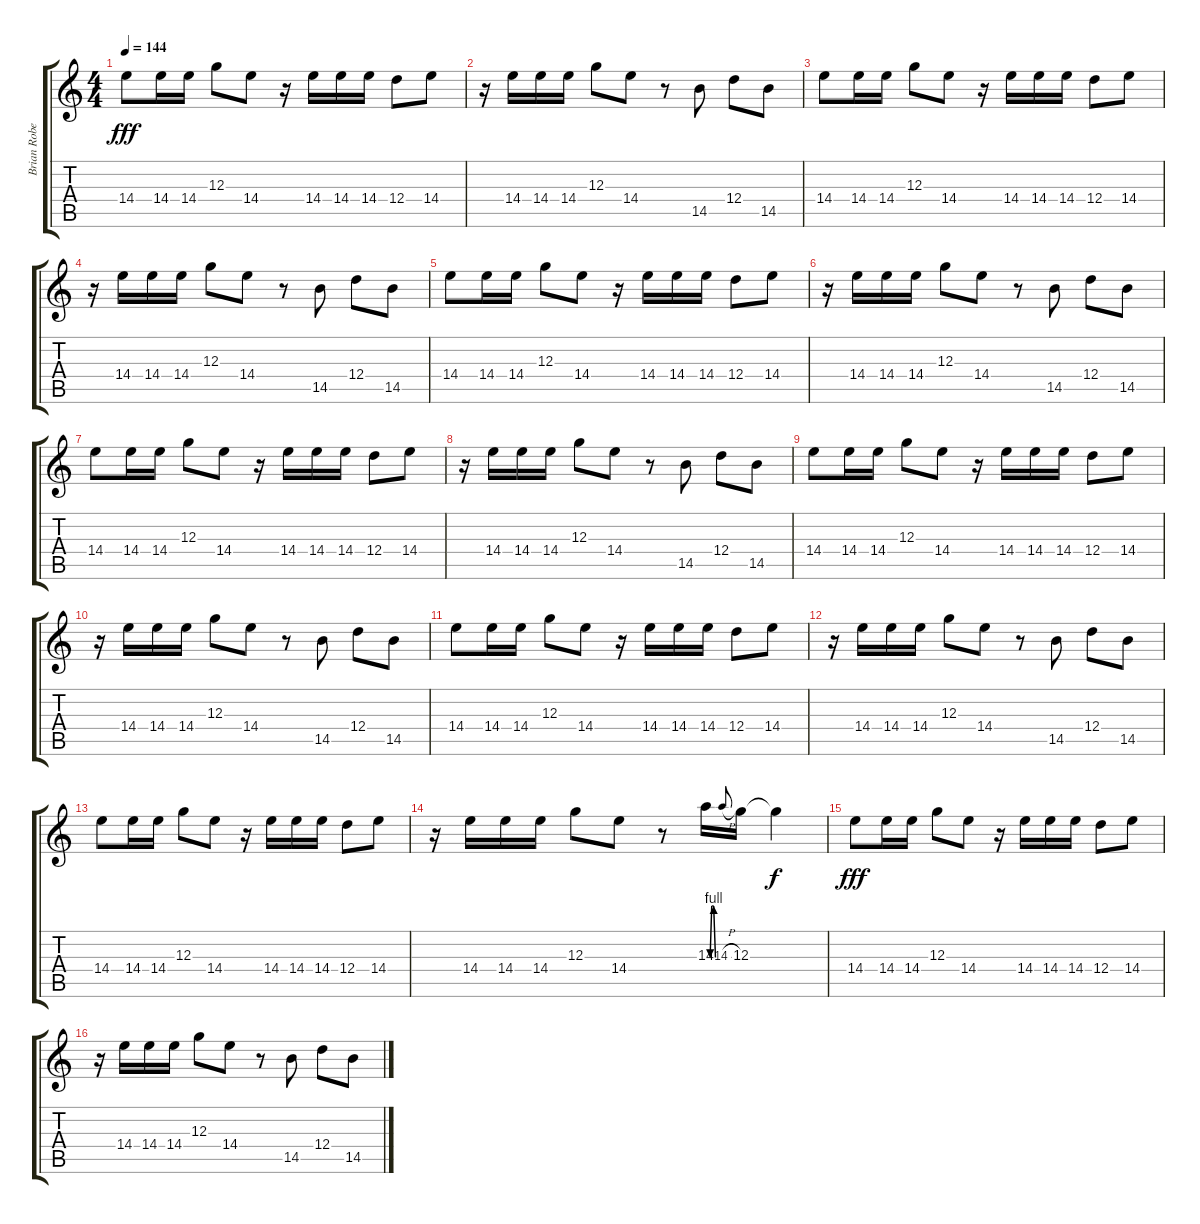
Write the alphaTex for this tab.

\track ("Brian Robertson" "Brian Robe") {instrument overdrivenguitar}
\staff {score tabs}
\tuning (E4 B3 G3 D3 A2 E2) {hide}
\ts (4 4)
\tempo 144
\clef g2
\ks c
14.4.8{dy fff} 14.4.16 14.4.16 12.3.8 14.4.8 r.16 14.4.16 14.4.16 14.4.16 12.4.8 14.4.8 |
r.16 14.4.16 14.4.16 14.4.16 12.3.8 14.4.8 r.8 14.5.8 12.4.8 14.5.8 |
14.4.8 14.4.16 14.4.16 12.3.8 14.4.8 r.16 14.4.16 14.4.16 14.4.16 12.4.8 14.4.8 |
r.16 14.4.16 14.4.16 14.4.16 12.3.8 14.4.8 r.8 14.5.8 12.4.8 14.5.8 |
14.4.8 14.4.16 14.4.16 12.3.8 14.4.8 r.16 14.4.16 14.4.16 14.4.16 12.4.8 14.4.8 |
r.16 14.4.16 14.4.16 14.4.16 12.3.8 14.4.8 r.8 14.5.8 12.4.8 14.5.8 |
14.4.8 14.4.16 14.4.16 12.3.8 14.4.8 r.16 14.4.16 14.4.16 14.4.16 12.4.8 14.4.8 |
r.16 14.4.16 14.4.16 14.4.16 12.3.8 14.4.8 r.8 14.5.8 12.4.8 14.5.8 |
14.4.8 14.4.16 14.4.16 12.3.8 14.4.8 r.16 14.4.16 14.4.16 14.4.16 12.4.8 14.4.8 |
r.16 14.4.16 14.4.16 14.4.16 12.3.8 14.4.8 r.8 14.5.8 12.4.8 14.5.8 |
14.4.8 14.4.16 14.4.16 12.3.8 14.4.8 r.16 14.4.16 14.4.16 14.4.16 12.4.8 14.4.8 |
r.16 14.4.16 14.4.16 14.4.16 12.3.8 14.4.8 r.8 14.5.8 12.4.8 14.5.8 |
14.4.8 14.4.16 14.4.16 12.3.8 14.4.8 r.16 14.4.16 14.4.16 14.4.16 12.4.8 14.4.8 |
r.16 14.4.16 14.4.16 14.4.16 12.3.8 14.4.8 r.8 14.3{be (custom 0 0 20 4 30 4 42 4 60 0)}.16 14.3{h}.8{gr onbeat} 12.3.16 12.3{t}.4{dy f} |
14.4.8{dy fff} 14.4.16 14.4.16 12.3.8 14.4.8 r.16 14.4.16 14.4.16 14.4.16 12.4.8 14.4.8 |
r.16 14.4.16 14.4.16 14.4.16 12.3.8 14.4.8 r.8 14.5.8 12.4.8 14.5.8
